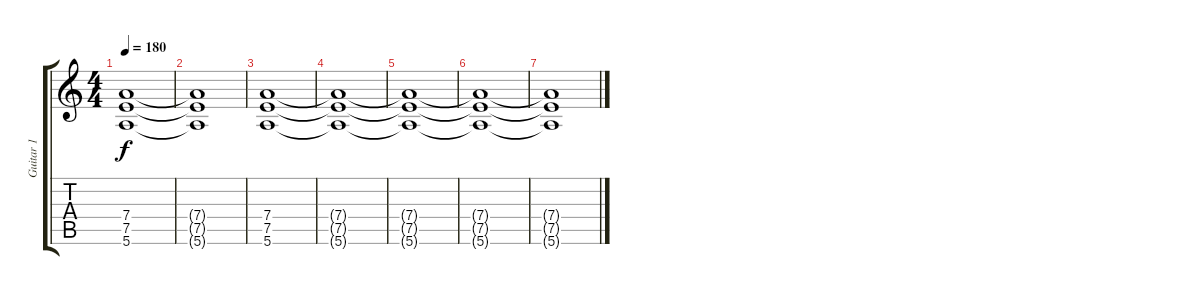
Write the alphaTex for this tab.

\track ("Guitar 1" "Guitar 1") {instrument distortionguitar}
\staff {score tabs}
\tuning (E4 B3 G3 D3 A2 E2) {hide}
\ts (4 4)
\tempo 180
\clef g2
\ks c
(7.4 7.5 5.6).1{dy f} |
(7.4{t} 7.5{t} 5.6{t}).1 |
(7.4 7.5 5.6).1 |
(7.4{t} 7.5{t} 5.6{t}).1 |
(7.4{t} 7.5{t} 5.6{t}).1 |
(7.4{t} 7.5{t} 5.6{t}).1 |
(7.4{t} 7.5{t} 5.6{t}).1
